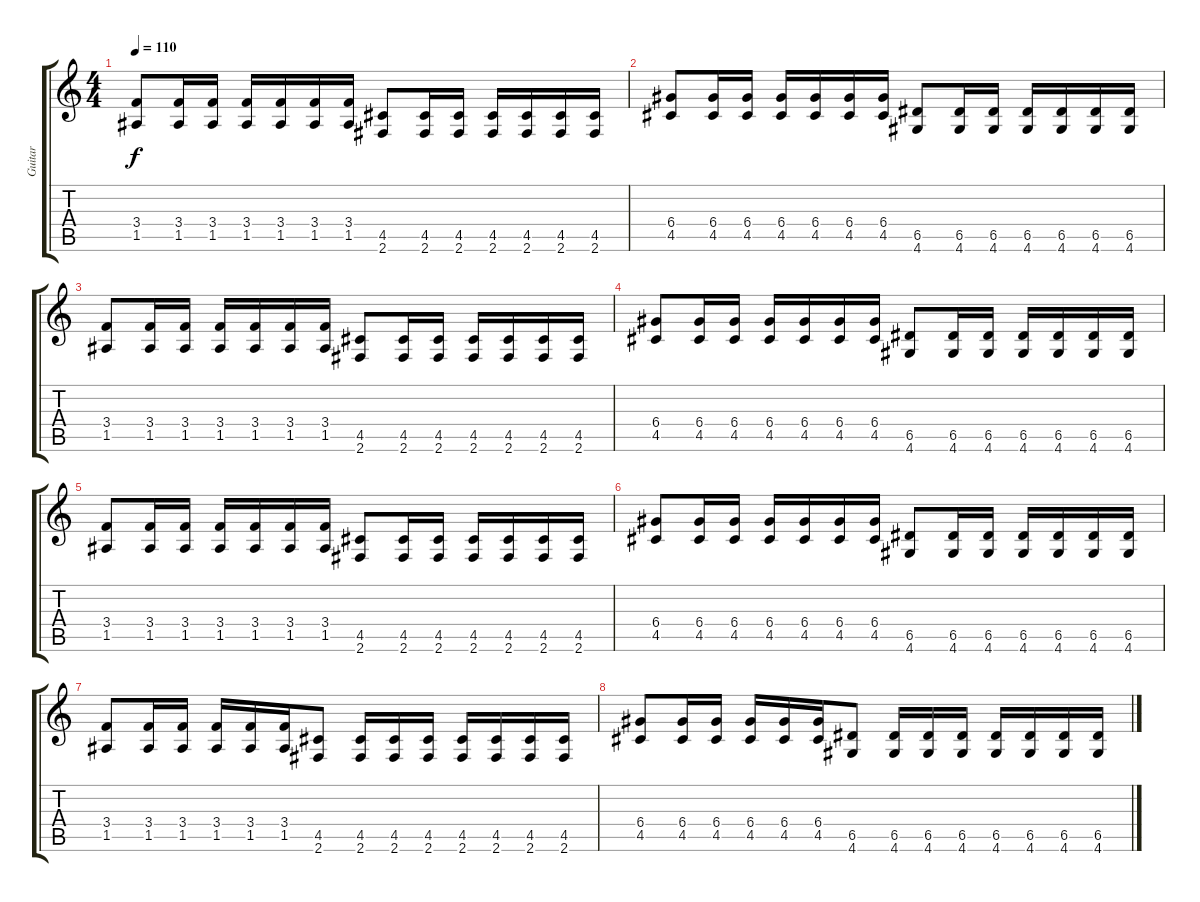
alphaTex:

\track ("Guitar" "Guitar") {instrument distortionguitar}
\staff {score tabs}
\tuning (E4 B3 G3 D3 A2 E2) {hide}
\ts (4 4)
\tempo 110
\clef g2
\ks c
(3.4 1.5).8{dy f} (3.4 1.5).16 (3.4 1.5).16 (3.4 1.5).16 (3.4 1.5).16 (3.4 1.5).16 (3.4 1.5).16 (4.5 2.6).8 (4.5 2.6).16 (4.5 2.6).16 (4.5 2.6).16 (4.5 2.6).16 (4.5 2.6).16 (4.5 2.6).16 |
(6.4 4.5).8 (6.4 4.5).16 (6.4 4.5).16 (6.4 4.5).16 (6.4 4.5).16 (6.4 4.5).16 (6.4 4.5).16 (6.5 4.6).8 (6.5 4.6).16 (6.5 4.6).16 (6.5 4.6).16 (6.5 4.6).16 (6.5 4.6).16 (6.5 4.6).16 |
(3.4 1.5).8 (3.4 1.5).16 (3.4 1.5).16 (3.4 1.5).16 (3.4 1.5).16 (3.4 1.5).16 (3.4 1.5).16 (4.5 2.6).8 (4.5 2.6).16 (4.5 2.6).16 (4.5 2.6).16 (4.5 2.6).16 (4.5 2.6).16 (4.5 2.6).16 |
(6.4 4.5).8 (6.4 4.5).16 (6.4 4.5).16 (6.4 4.5).16 (6.4 4.5).16 (6.4 4.5).16 (6.4 4.5).16 (6.5 4.6).8 (6.5 4.6).16 (6.5 4.6).16 (6.5 4.6).16 (6.5 4.6).16 (6.5 4.6).16 (6.5 4.6).16 |
(3.4 1.5).8 (3.4 1.5).16 (3.4 1.5).16 (3.4 1.5).16 (3.4 1.5).16 (3.4 1.5).16 (3.4 1.5).16 (4.5 2.6).8 (4.5 2.6).16 (4.5 2.6).16 (4.5 2.6).16 (4.5 2.6).16 (4.5 2.6).16 (4.5 2.6).16 |
(6.4 4.5).8 (6.4 4.5).16 (6.4 4.5).16 (6.4 4.5).16 (6.4 4.5).16 (6.4 4.5).16 (6.4 4.5).16 (6.5 4.6).8 (6.5 4.6).16 (6.5 4.6).16 (6.5 4.6).16 (6.5 4.6).16 (6.5 4.6).16 (6.5 4.6).16 |
(3.4 1.5).8 (3.4 1.5).16 (3.4 1.5).16 (3.4 1.5).16 (3.4 1.5).16 (3.4 1.5).16 (4.5 2.6).8 (4.5 2.6).16 (4.5 2.6).16 (4.5 2.6).16 (4.5 2.6).16 (4.5 2.6).16 (4.5 2.6).16 (4.5 2.6).16 |
(6.4 4.5).8 (6.4 4.5).16 (6.4 4.5).16 (6.4 4.5).16 (6.4 4.5).16 (6.4 4.5).16 (6.5 4.6).8 (6.5 4.6).16 (6.5 4.6).16 (6.5 4.6).16 (6.5 4.6).16 (6.5 4.6).16 (6.5 4.6).16 (6.5 4.6).16
